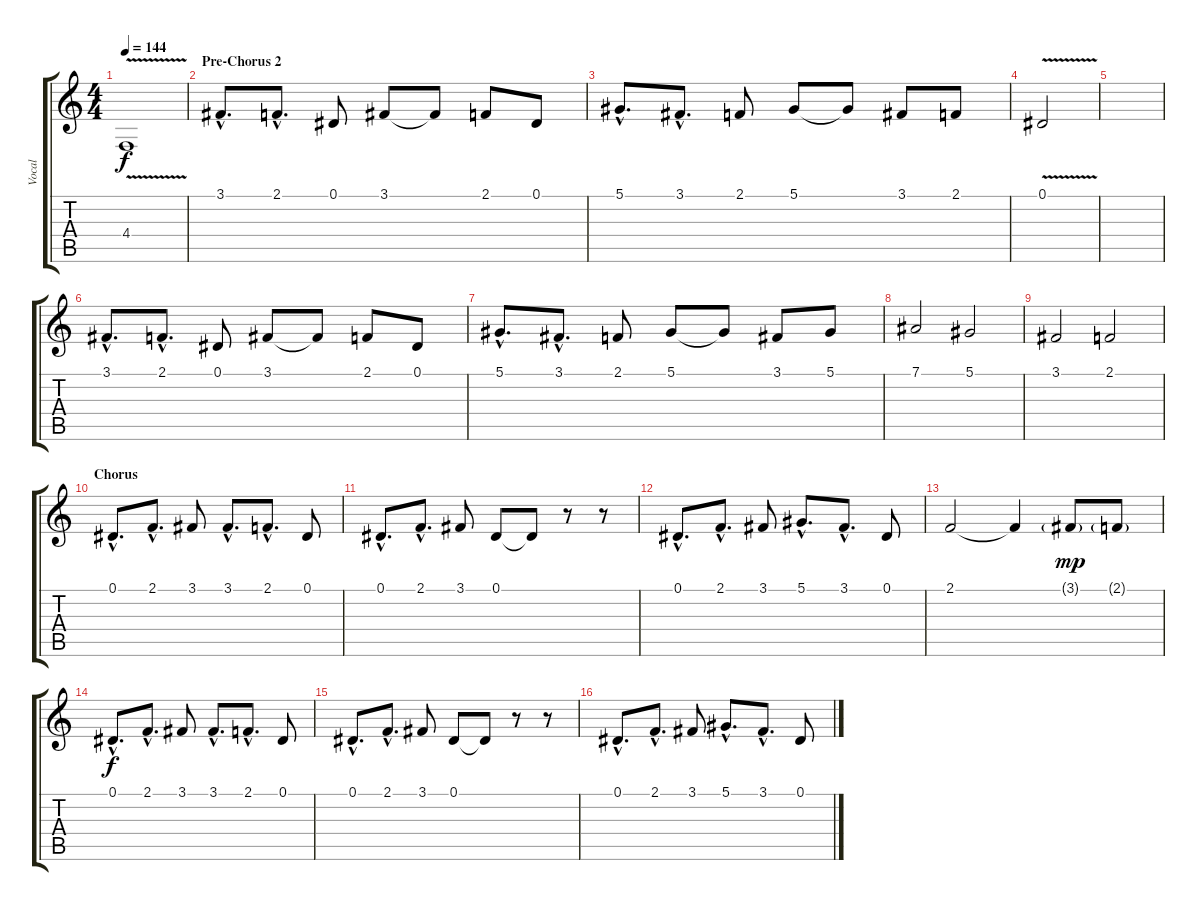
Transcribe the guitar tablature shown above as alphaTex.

\track ("Vocal" "Vocal") {instrument tenorsax}
\staff {score tabs}
\tuning (Eb4 Bb3 Gb3 Db3 Ab2 Eb2) {hide}
\ts (4 4)
\tempo 144
\clef g2
\ks c
4.4{v}.1{dy f} |
\section ("" "Pre-Chorus 2")
3.1{hac}.8{d} 2.1{hac}.8{d} 0.1.8 3.1.8 3.1{t}.8 2.1.8 0.1.8 |
5.1{hac}.8{d} 3.1{hac}.8{d} 2.1.8 5.1.8 5.1{t}.8 3.1.8 2.1.8 |
0.1{v}.2 |
|
3.1{hac}.8{d} 2.1{hac}.8{d} 0.1.8 3.1.8 3.1{t}.8 2.1.8 0.1.8 |
5.1{hac}.8{d} 3.1{hac}.8{d} 2.1.8 5.1.8 5.1{t}.8 3.1.8 5.1.8 |
7.1.2 5.1.2 |
3.1.2 2.1.2 |
\section ("" "Chorus")
0.1{hac}.8{d} 2.1{hac}.8{d} 3.1.8 3.1{hac}.8{d} 2.1{hac}.8{d} 0.1.8 |
0.1{hac}.8{d} 2.1{hac}.8{d} 3.1.8 0.1.8 0.1{t}.8 r.8 r.8 |
0.1{hac}.8{d} 2.1{hac}.8{d} 3.1.8 5.1{hac}.8{d} 3.1{hac}.8{d} 0.1.8 |
2.1.2 2.1{t}.4 3.1{g}.8{dy mp} 2.1{g}.8 |
0.1{hac}.8{d dy f} 2.1{hac}.8{d} 3.1.8 3.1{hac}.8{d} 2.1{hac}.8{d} 0.1.8 |
0.1{hac}.8{d} 2.1{hac}.8{d} 3.1.8 0.1.8 0.1{t}.8 r.8 r.8 |
0.1{hac}.8{d} 2.1{hac}.8{d} 3.1.8 5.1{hac}.8{d} 3.1{hac}.8{d} 0.1.8
